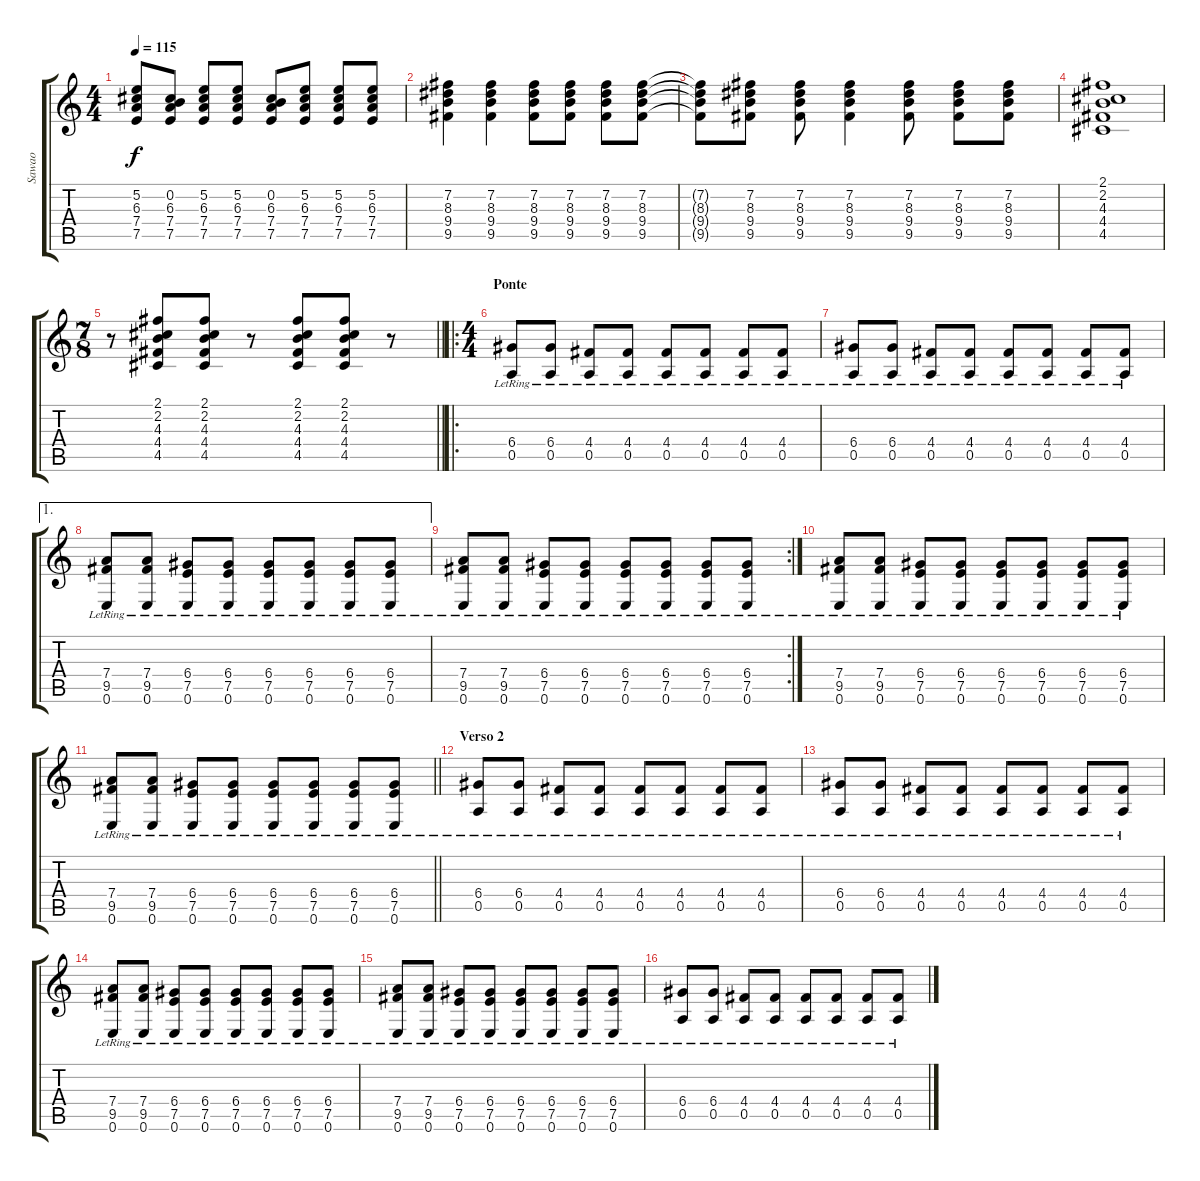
\track ("Sawao" "Sawao") {instrument electricguitarjazz}
\staff {score tabs}
\tuning (E4 B3 G3 D3 A2 E2) {hide}
\ts (4 4)
\tempo 115
\clef g2
\ks c
(5.2{t} 6.3{t} 7.4{t} 7.5{t}).8{dy f} (0.2 6.3 7.4 7.5).8 (5.2 6.3 7.4 7.5).8 (5.2 6.3 7.4 7.5).8 (0.2 6.3 7.4 7.5).8 (5.2 6.3 7.4 7.5).8 (5.2 6.3 7.4 7.5).8 (5.2 6.3 7.4 7.5).8 |
(7.2 8.3 9.4 9.5).4 (7.2 8.3 9.4 9.5).4 (7.2 8.3 9.4 9.5).8 (7.2 8.3 9.4 9.5).8 (7.2 8.3 9.4 9.5).8 (7.2 8.3 9.4 9.5).8 |
(7.2{t} 8.3{t} 9.4{t} 9.5{t}).8 (7.2 8.3 9.4 9.5).8 (7.2 8.3 9.4 9.5).8 (7.2 8.3 9.4 9.5).4 (7.2 8.3 9.4 9.5).8 (7.2 8.3 9.4 9.5).8 (7.2 8.3 9.4 9.5).8 |
(2.1 2.2 4.3 4.4 4.5).1 |
\ts (7 8)
\barLineRight lightlight
r.8 (2.1 2.2 4.3 4.4 4.5).8 (2.1 2.2 4.3 4.4 4.5).8 r.8 (2.1 2.2 4.3 4.4 4.5).8 (2.1 2.2 4.3 4.4 4.5).8 r.8 |
\ro
\ts (4 4)
\section ("" "Ponte")
(6.4{lr} 0.5{lr}).8 (6.4{lr} 0.5{lr}).8 (4.4{lr} 0.5{lr}).8 (4.4{lr} 0.5{lr}).8 (4.4{lr} 0.5{lr}).8 (4.4{lr} 0.5{lr}).8 (4.4{lr} 0.5{lr}).8 (4.4{lr} 0.5{lr}).8 |
(6.4{lr} 0.5{lr}).8 (6.4{lr} 0.5{lr}).8 (4.4{lr} 0.5{lr}).8 (4.4{lr} 0.5{lr}).8 (4.4{lr} 0.5{lr}).8 (4.4{lr} 0.5{lr}).8 (4.4{lr} 0.5{lr}).8 (4.4{lr} 0.5{lr}).8 |
\ae 1
(7.4{lr} 9.5{lr} 0.6{lr}).8 (7.4{lr} 9.5{lr} 0.6{lr}).8 (6.4{lr} 7.5{lr} 0.6{lr}).8 (6.4{lr} 7.5{lr} 0.6{lr}).8 (6.4{lr} 7.5{lr} 0.6{lr}).8 (6.4{lr} 7.5{lr} 0.6{lr}).8 (6.4{lr} 7.5{lr} 0.6{lr}).8 (6.4{lr} 7.5{lr} 0.6{lr}).8 |
\rc 2
(7.4{lr} 9.5{lr} 0.6{lr}).8 (7.4{lr} 9.5{lr} 0.6{lr}).8 (6.4{lr} 7.5{lr} 0.6{lr}).8 (6.4{lr} 7.5{lr} 0.6{lr}).8 (6.4{lr} 7.5{lr} 0.6{lr}).8 (6.4{lr} 7.5{lr} 0.6{lr}).8 (6.4{lr} 7.5{lr} 0.6{lr}).8 (6.4{lr} 7.5{lr} 0.6{lr}).8 |
(7.4{lr} 9.5{lr} 0.6{lr}).8 (7.4{lr} 9.5{lr} 0.6{lr}).8 (6.4{lr} 7.5{lr} 0.6{lr}).8 (6.4{lr} 7.5{lr} 0.6{lr}).8 (6.4{lr} 7.5{lr} 0.6{lr}).8 (6.4{lr} 7.5{lr} 0.6{lr}).8 (6.4{lr} 7.5{lr} 0.6{lr}).8 (6.4{lr} 7.5{lr} 0.6{lr}).8 |
\barLineRight lightlight
(7.4{lr} 9.5{lr} 0.6{lr}).8 (7.4{lr} 9.5{lr} 0.6{lr}).8 (6.4{lr} 7.5{lr} 0.6{lr}).8 (6.4{lr} 7.5{lr} 0.6{lr}).8 (6.4{lr} 7.5{lr} 0.6{lr}).8 (6.4{lr} 7.5{lr} 0.6{lr}).8 (6.4{lr} 7.5{lr} 0.6{lr}).8 (6.4{lr} 7.5{lr} 0.6{lr}).8 |
\section ("" "Verso 2")
(6.4{lr} 0.5{lr}).8 (6.4{lr} 0.5{lr}).8 (4.4{lr} 0.5{lr}).8 (4.4{lr} 0.5{lr}).8 (4.4{lr} 0.5{lr}).8 (4.4{lr} 0.5{lr}).8 (4.4{lr} 0.5{lr}).8 (4.4{lr} 0.5{lr}).8 |
(6.4{lr} 0.5{lr}).8 (6.4{lr} 0.5{lr}).8 (4.4{lr} 0.5{lr}).8 (4.4{lr} 0.5{lr}).8 (4.4{lr} 0.5{lr}).8 (4.4{lr} 0.5{lr}).8 (4.4{lr} 0.5{lr}).8 (4.4{lr} 0.5{lr}).8 |
(7.4{lr} 9.5{lr} 0.6{lr}).8 (7.4{lr} 9.5{lr} 0.6{lr}).8 (6.4{lr} 7.5{lr} 0.6{lr}).8 (6.4{lr} 7.5{lr} 0.6{lr}).8 (6.4{lr} 7.5{lr} 0.6{lr}).8 (6.4{lr} 7.5{lr} 0.6{lr}).8 (6.4{lr} 7.5{lr} 0.6{lr}).8 (6.4{lr} 7.5{lr} 0.6{lr}).8 |
(7.4{lr} 9.5{lr} 0.6{lr}).8 (7.4{lr} 9.5{lr} 0.6{lr}).8 (6.4{lr} 7.5{lr} 0.6{lr}).8 (6.4{lr} 7.5{lr} 0.6{lr}).8 (6.4{lr} 7.5{lr} 0.6{lr}).8 (6.4{lr} 7.5{lr} 0.6{lr}).8 (6.4{lr} 7.5{lr} 0.6{lr}).8 (6.4{lr} 7.5{lr} 0.6{lr}).8 |
(6.4{lr} 0.5{lr}).8 (6.4{lr} 0.5{lr}).8 (4.4{lr} 0.5{lr}).8 (4.4{lr} 0.5{lr}).8 (4.4{lr} 0.5{lr}).8 (4.4{lr} 0.5{lr}).8 (4.4{lr} 0.5{lr}).8 (4.4{lr} 0.5{lr}).8
